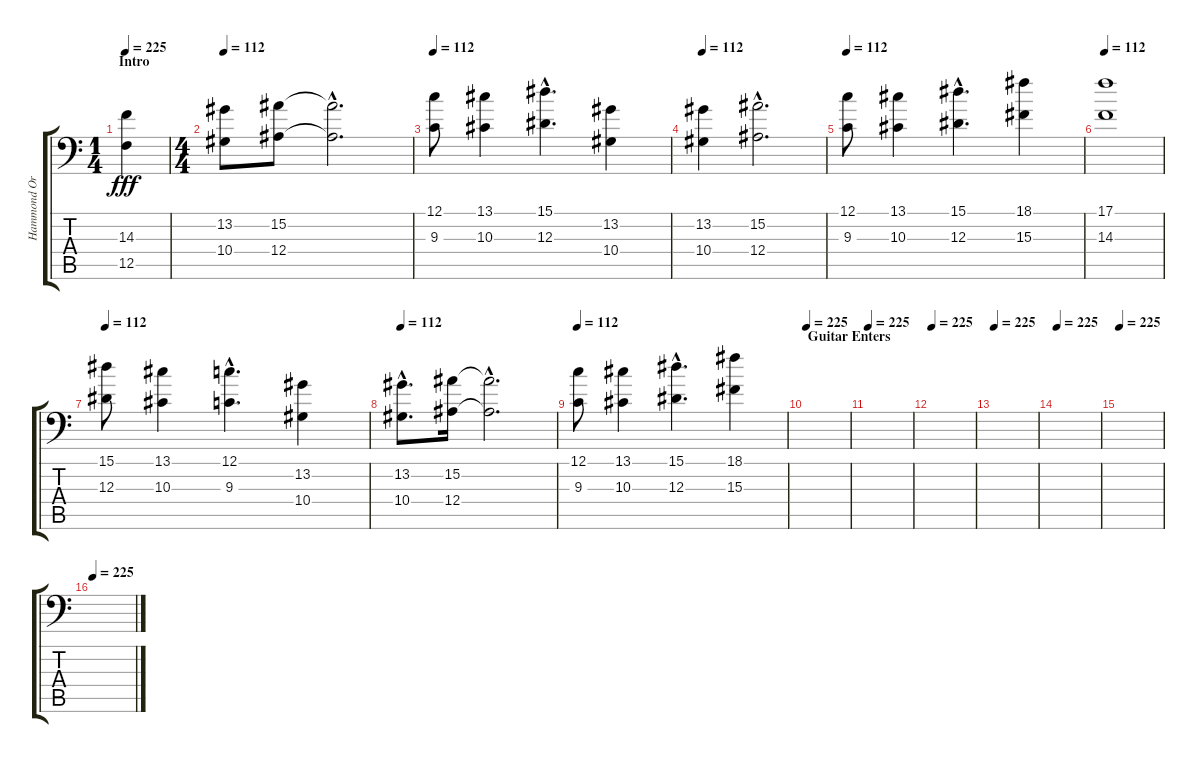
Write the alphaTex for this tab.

\track ("Hammond Organ" "Hammond Or") {instrument drawbarorgan}
\staff {score tabs}
\tuning (C4 G3 Eb3 Bb2 F2 Bb1) {hide}
\ts (1 4)
\section ("" "Intro")
\tempo 225
\tempo 112
\tempo 225
\clef f4
\ks c
(14.3 12.5).4{dy fff instrument drawbarorgan} |
\ts (4 4)
\tempo 112
(13.2 10.4).8{instrument drawbarorgan} (15.2 12.4).8 (15.2{hac t} 12.4{hac t}).2{d} |
\tempo 112
(12.1 9.3).8{instrument drawbarorgan} (13.1 10.3).4 (15.1{hac} 12.3{hac}).4{d} (13.2 10.4).4 |
\tempo 112
(13.2 10.4).4{instrument drawbarorgan} (15.2{hac} 12.4{hac}).2{d} |
\tempo 112
(12.1 9.3).8{instrument drawbarorgan} (13.1 10.3).4 (15.1{hac} 12.3{hac}).4{d} (18.1 15.3).4 |
\tempo 112
(17.1 14.3).1{instrument drawbarorgan} |
\tempo 112
(15.1 12.3).8{instrument drawbarorgan} (13.1 10.3).4 (12.1{hac} 9.3{hac}).4{d} (13.2 10.4).4 |
\tempo 112
(13.2{hac} 10.4{hac}).8{d instrument drawbarorgan} (15.2 12.4).16 (15.2{hac t} 12.4{hac t}).2{d} |
\tempo 112
(12.1 9.3).8{instrument drawbarorgan} (13.1 10.3).4 (15.1{hac} 12.3{hac}).4{d} (18.1 15.3).4 |
\section ("" "Guitar Enters")
\tempo 225
|
\tempo 225
|
\tempo 225
|
\tempo 225
|
\tempo 225
|
\tempo 225
|
\tempo 225
